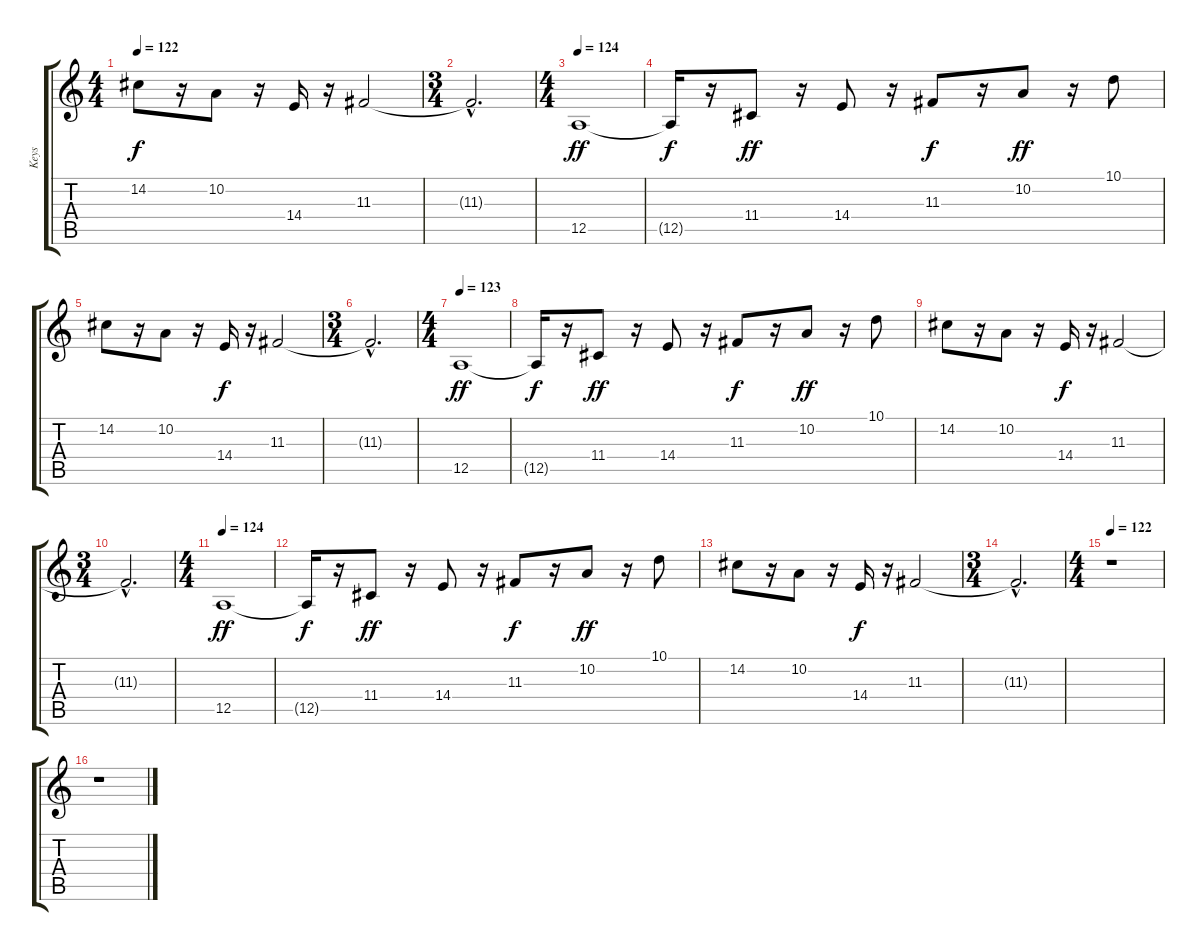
\track ("Keys" "Keys") {instrument stringensemble1}
\staff {score tabs}
\tuning (E4 B3 G3 D3 A2 E2) {hide}
\ts (4 4)
\tempo 122
\clef g2
\ks c
14.2.8{dy f} r.16 10.2.8 r.16 14.4.16 r.16 11.3.2 |
\ts (3 4)
11.3{hac t}.2{d} |
\ts (4 4)
\tempo 124
12.5.1{dy ff} |
12.5{t}.16{dy f} r.16 11.4.8{dy ff} r.16 14.4.8 r.16 11.3.8{dy f} r.16 10.2.8{dy ff} r.16 10.1.8 |
14.2.8 r.16 10.2.8 r.16 14.4.16{dy f} r.16 11.3.2 |
\ts (3 4)
11.3{hac t}.2{d} |
\ts (4 4)
\tempo 123
12.5.1{dy ff} |
12.5{t}.16{dy f} r.16 11.4.8{dy ff} r.16 14.4.8 r.16 11.3.8{dy f} r.16 10.2.8{dy ff} r.16 10.1.8 |
14.2.8 r.16 10.2.8 r.16 14.4.16{dy f} r.16 11.3.2 |
\ts (3 4)
11.3{hac t}.2{d} |
\ts (4 4)
\tempo 124
12.5.1{dy ff} |
12.5{t}.16{dy f} r.16 11.4.8{dy ff} r.16 14.4.8 r.16 11.3.8{dy f} r.16 10.2.8{dy ff} r.16 10.1.8 |
14.2.8 r.16 10.2.8 r.16 14.4.16{dy f} r.16 11.3.2 |
\ts (3 4)
11.3{hac t}.2{d} |
\ts (4 4)
\tempo 122
r.1 |
r.1
